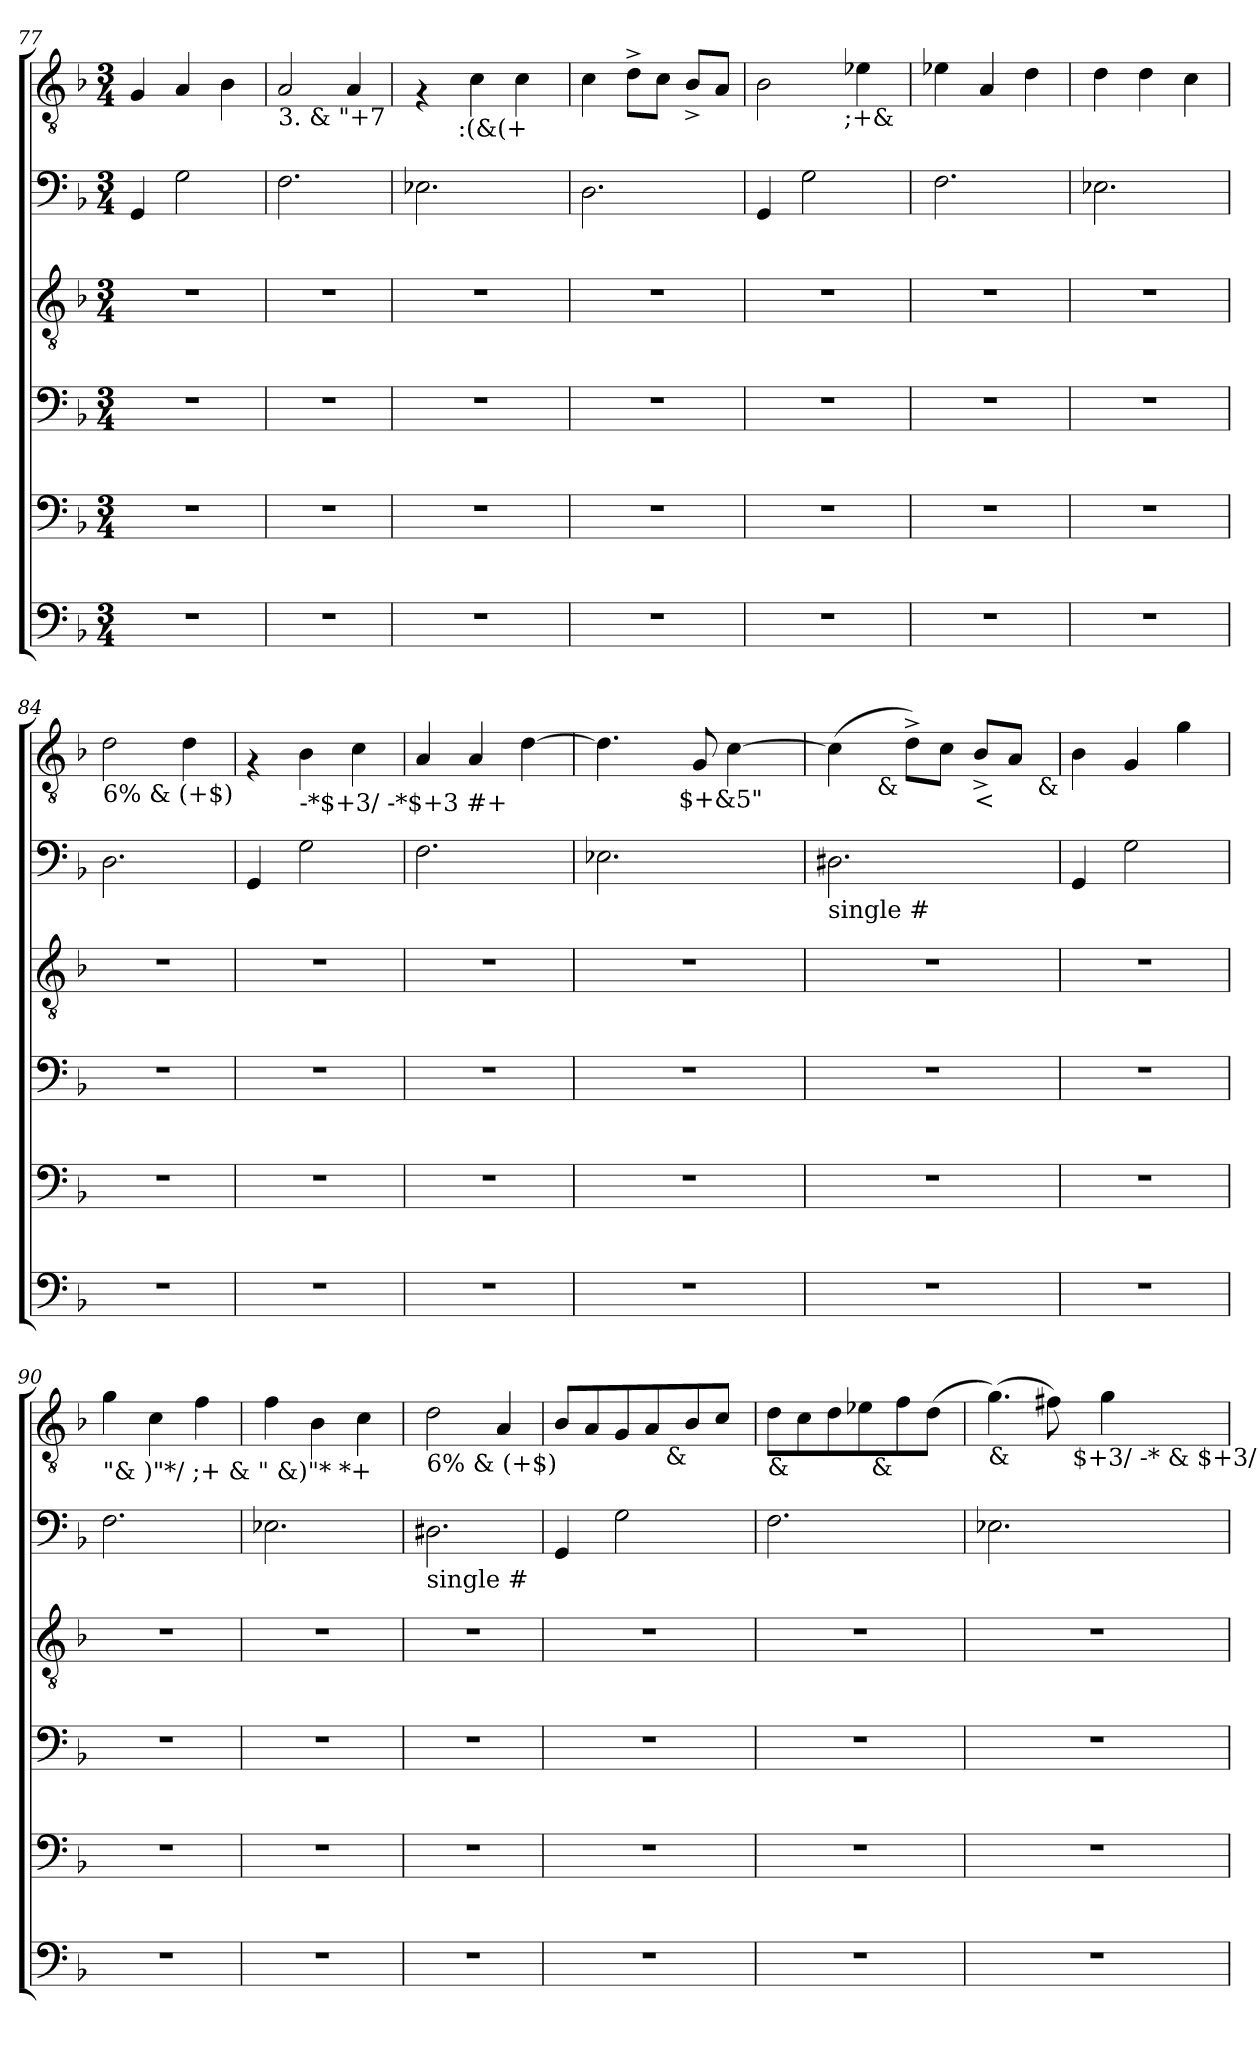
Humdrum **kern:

**kern	**kern	**kern	**kern	**kern	**kern
*part6	*part5	*part4	*part3	*part2	*part1
*staff6	*staff5	*staff4	*staff3	*staff2	*staff1
*clefF4	*clefF4	*clefF4	*clefGv2	*clefF4	*clefGv2
*k[b-]	*k[b-]	*k[b-]	*k[b-]	*k[b-]	*k[b-]
*F:	*F:	*F:	*F:	*F:	*F:
*M3/4	*M3/4	*M3/4	*M3/4	*M3/4	*M3/4
=77	=77	=77	=77	=77	=77
2.r	2.r	2.r	2.r	4GG/	4G/
.	.	.	.	2G\	4A/
.	.	.	.	.	4B-\
=78	=78	=78	=78	=78	=78
!	!	!	!	!	!LO:TX:b:t=3. & "+7
2.r	2.r	2.r	2.r	2.F\	2A/
.	.	.	.	.	4A/
=79	=79	=79	=79	=79	=79
*	*	*	*	*	*^
2.r	2.r	2.r	2.r	2.E-X\	4rF	8..ryy
!	!	!	!	!	!	!LO:TX:b:t=&colon;(&(+
.	.	.	.	.	.	2ryy
.	.	.	.	.	4c\	.
.	.	.	.	.	4c\	.
.	.	.	.	.	.	32ryy
=80	=80	=80	=80	=80	=80	=80
!	!	!	!	!	!LO:TX:b:t=+ & $%* +0	!
*	*	*	*	*	*v	*v
2.r	2.r	2.r	2.r	2.D\	4c\
.	.	.	.	.	8d^>\L
.	.	.	.	.	8c\J
.	.	.	.	.	8B-^</L
.	.	.	.	.	8A/J
=81	=81	=81	=81	=81	=81
!	!	!	!	!	!LO:TX:b:t=9-(
*	*	*	*	*	*^
2.r	2.r	2.r	2.r	4GG/	2B-\	4...ryy
.	.	.	.	2G\	.	.
!	!	!	!	!	!	!LO:TX:b:t=;+&
.	.	.	.	.	.	4ryy
.	.	.	.	.	4e-X\	.
.	.	.	.	.	.	32ryy
!!LO:PB:g=z
=82	=82	=82	=82	=82	=82	=82
!	!	!	!	!	!LO:TX:b:t="& )"*/ ;+ & "&)"* *+	!
*	*	*	*	*	*v	*v
2.r	2.r	2.r	2.r	2.F\	4e-X\
.	.	.	.	.	4A/
.	.	.	.	.	4d\
=83	=83	=83	=83	=83	=83
2.r	2.r	2.r	2.r	2.E-X\	4d\
.	.	.	.	.	4d\
.	.	.	.	.	4c\
=84	=84	=84	=84	=84	=84
!	!	!	!	!	!LO:TX:b:t=6% & (+$)
2.r	2.r	2.r	2.r	2.D\	2d\
.	.	.	.	.	4d\
=85	=85	=85	=85	=85	=85
2.r	2.r	2.r	2.r	4GG/	4rF
!	!	!	!	!	!LO:TX:b:t=-*$+3/ -*$+3 #+
.	.	.	.	2G\	4B-\
.	.	.	.	.	4c\
=86	=86	=86	=86	=86	=86
2.r	2.r	2.r	2.r	2.F<\	4A/
.	.	.	.	.	4A/
.	.	.	.	.	[>4d\
=87	=87	=87	=87	=87	=87
!	!	!	!	!	!LO:TX:b:t=&
*	*	*	*	*	*^
2.r	2.r	2.r	2.r	2.E-X\	4.d\]	4ryy
.	.	.	.	.	.	16.ryy
!	!	!	!	!	!	!LO:TX:b:t=$+&5"
.	.	.	.	.	.	4ryy
.	.	.	.	.	8G/	.
.	.	.	.	.	[>4c\	.
.	.	.	.	.	.	8ryy
.	.	.	.	.	.	32ryy
=88	=88	=88	=88	=88	=88	=88
!	!	!	!	!LO:TX:b:t=single #	!	!
*	*	*	*	*	*	*^
2.r	2.r	2.r	2.r	2.D#\	(>4c\]	8ryy	2ryy
.	.	.	.	.	.	32ryy	.
!	!	!	!	!	!	!LO:TX:b:t=&	!
.	.	.	.	.	.	2ryy	.
.	.	.	.	.	8d^>\L)	.	.
.	.	.	.	.	8c\J	.	.
!	!	!	!	!	!LO:TX:b:t=<	!	!
.	.	.	.	.	8B-^</L	.	8.ryy
.	.	.	.	.	8A/J	.	.
.	.	.	.	.	.	16.ryy	.
!	!	!	!	!	!	!	!LO:TX:b:t=&
.	.	.	.	.	.	.	16ryy
=89	=89	=89	=89	=89	=89	=89	=89
!	!	!	!	!	!LO:TX:b:t=-& $+3/ ;+&	!	!
*	*	*	*	*	*v	*v	*v
2.r	2.r	2.r	2.r	4GG/	4B-\
.	.	.	.	2G\	4G/
.	.	.	.	.	4g\
!!LO:LB:g=z
=90	=90	=90	=90	=90	=90
!	!	!	!	!	!LO:TX:b:t="& )"*/ ;+ & " &)"* *+
2.r	2.r	2.r	2.r	2.F\	4g\
.	.	.	.	.	4c\
.	.	.	.	.	4f\
=91	=91	=91	=91	=91	=91
2.r	2.r	2.r	2.r	2.E-X\	4f\
.	.	.	.	.	4B-\
.	.	.	.	.	4c\
=92	=92	=92	=92	=92	=92
!	!	!	!	!	!LO:TX:b:t=6% & (+$)
!	!	!	!	!LO:TX:b:t=single #	!
2.r	2.r	2.r	2.r	2.D#\	2d\
.	.	.	.	.	4A/
=93	=93	=93	=93	=93	=93
!	!	!	!	!	!LO:TX:b:t=-*
*	*	*	*	*	*^
2.r	2.r	2.r	2.r	4GG/	8B-/L	4..ryy
.	.	.	.	.	8A/	.
.	.	.	.	2G\	8G/	.
.	.	.	.	.	8A/	.
!	!	!	!	!	!	!LO:TX:b:t=&
.	.	.	.	.	.	4ryy
.	.	.	.	.	8B-/	.
.	.	.	.	.	8c/J	.
.	.	.	.	.	.	16ryy
=94	=94	=94	=94	=94	=94	=94
!	!	!	!	!	!LO:TX:b:t=&	!
2.r	2.r	2.r	2.r	2.F\	8d\L	4ryy
.	.	.	.	.	8c\	.
.	.	.	.	.	8d\	8ryy
.	.	.	.	.	8e-X\	32ryy
!	!	!	!	!	!	!LO:TX:b:t=&
.	.	.	.	.	.	4ryy
.	.	.	.	.	8f\	.
.	.	.	.	.	(>8d\J	.
.	.	.	.	.	.	16.ryy
=95	=95	=95	=95	=95	=95	=95
!	!	!	!	!	!LO:TX:b:t=&	!
2.r	2.r	2.r	2.r	2.E-X\	(>4.g\)	4...ryy
.	.	.	.	.	8f#X\)	.
!	!	!	!	!	!	!LO:TX:b:t=$+3/ -* & $+3/
.	.	.	.	.	.	4ryy
.	.	.	.	.	4g\	.
.	.	.	.	.	.	32ryy
*	*	*	*	*	*v	*v
=	=	=	=	=	=
*-	*-	*-	*-	*-	*-
